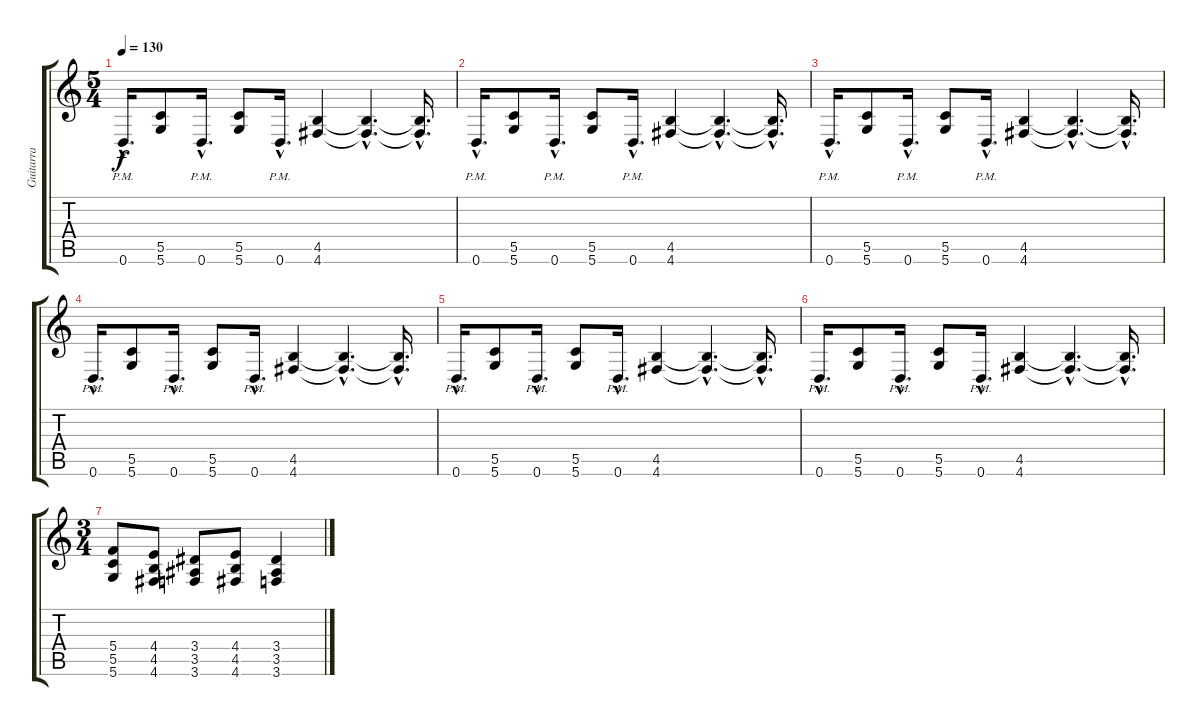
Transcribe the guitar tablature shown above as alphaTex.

\track ("Guitarra" "Guitarra") {instrument distortionguitar}
\staff {score tabs}
\tuning (D4 A3 F3 C3 G2 D2) {hide}
\ts (5 4)
\tempo 130
\clef g2
\ks c
0.6{hac pm}.16{d dy f} (5.5 5.6).8 0.6{hac pm}.16{d} (5.5 5.6).8 0.6{hac pm}.16{d} (4.5 4.6).4 (4.5{hac t} 4.6{hac t}).4{d} (4.5{hac t} 4.6{hac t}).16{d} |
0.6{hac pm}.16{d} (5.5 5.6).8 0.6{hac pm}.16{d} (5.5 5.6).8 0.6{hac pm}.16{d} (4.5 4.6).4 (4.5{hac t} 4.6{hac t}).4{d} (4.5{hac t} 4.6{hac t}).16{d} |
0.6{hac pm}.16{d} (5.5 5.6).8 0.6{hac pm}.16{d} (5.5 5.6).8 0.6{hac pm}.16{d} (4.5 4.6).4 (4.5{hac t} 4.6{hac t}).4{d} (4.5{hac t} 4.6{hac t}).16{d} |
0.6{hac pm}.16{d} (5.5 5.6).8 0.6{hac pm}.16{d} (5.5 5.6).8 0.6{hac pm}.16{d} (4.5 4.6).4 (4.5{hac t} 4.6{hac t}).4{d} (4.5{hac t} 4.6{hac t}).16{d} |
0.6{hac pm}.16{d} (5.5 5.6).8 0.6{hac pm}.16{d} (5.5 5.6).8 0.6{hac pm}.16{d} (4.5 4.6).4 (4.5{hac t} 4.6{hac t}).4{d} (4.5{hac t} 4.6{hac t}).16{d} |
0.6{hac pm}.16{d} (5.5 5.6).8 0.6{hac pm}.16{d} (5.5 5.6).8 0.6{hac pm}.16{d} (4.5 4.6).4 (4.5{hac t} 4.6{hac t}).4{d} (4.5{hac t} 4.6{hac t}).16{d} |
\ts (3 4)
(5.4 5.5 5.6).8 (4.4 4.5 4.6).8 (3.4 3.5 3.6).8 (4.4 4.5 4.6).8 (3.4 3.5 3.6).4
